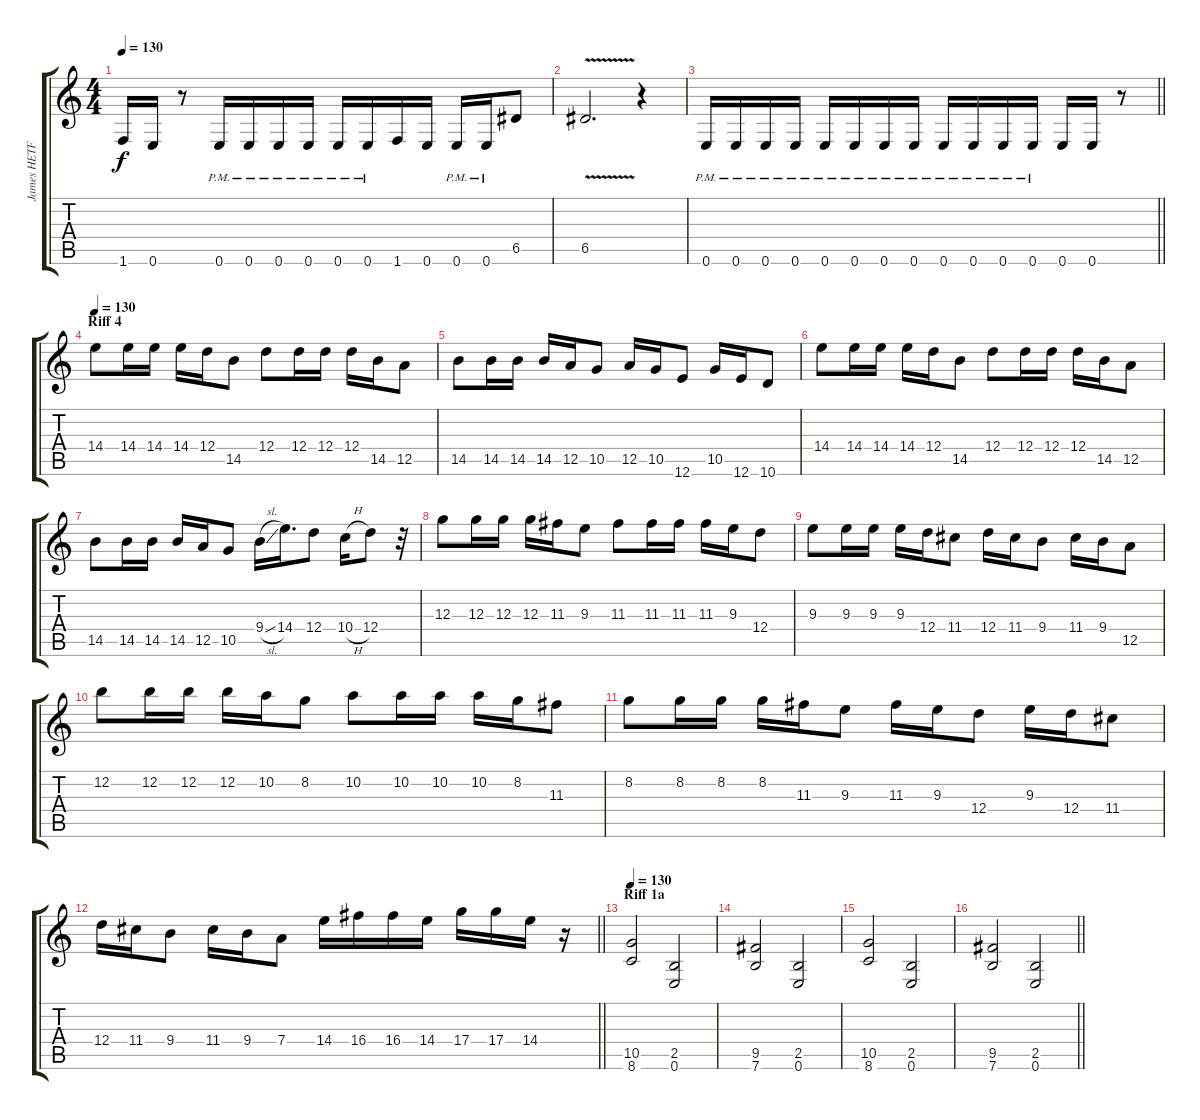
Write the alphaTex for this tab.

\track ("James HETFIELD" "James HETF") {instrument distortionguitar}
\staff {score tabs}
\tuning (E4 B3 G3 D3 A2 E2) {hide}
\ts (4 4)
\tempo 130
\clef g2
\ks c
1.6.16{dy f} 0.6.16 r.8 0.6{pm}.16 0.6{pm}.16 0.6{pm}.16 0.6{pm}.16 0.6{pm}.16 0.6{pm}.16 1.6.16 0.6.16 0.6{pm}.16 0.6{pm}.16 6.5.8 |
6.5{v}.2{d} r.4 |
\barLineRight lightlight
0.6{pm}.16 0.6{pm}.16 0.6{pm}.16 0.6{pm}.16 0.6{pm}.16 0.6{pm}.16 0.6{pm}.16 0.6{pm}.16 0.6{pm}.16 0.6{pm}.16 0.6{pm}.16 0.6{pm}.16 0.6.16 0.6.16 r.8 |
\section ("" "Riff 4")
\tempo 130
14.4.8 14.4.16 14.4.16 14.4.16 12.4.16 14.5.8 12.4.8 12.4.16 12.4.16 12.4.16 14.5.16 12.5.8 |
14.5.8 14.5.16 14.5.16 14.5.16 12.5.16 10.5.8 12.5.16 10.5.16 12.6.8 10.5.16 12.6.16 10.6.8 |
14.4.8 14.4.16 14.4.16 14.4.16 12.4.16 14.5.8 12.4.8 12.4.16 12.4.16 12.4.16 14.5.16 12.5.8 |
14.5.8 14.5.16 14.5.16 14.5.16 12.5.16 10.5.8 9.4{sl}.16 14.4.16{d} 12.4.8 10.4{h}.16 12.4.8 r.32 |
12.3.8 12.3.16 12.3.16 12.3.16 11.3.16 9.3.8 11.3.8 11.3.16 11.3.16 11.3.16 9.3.16 12.4.8 |
9.3.8 9.3.16 9.3.16 9.3.16 12.4.16 11.4.8 12.4.16 11.4.16 9.4.8 11.4.16 9.4.16 12.5.8 |
12.2.8 12.2.16 12.2.16 12.2.16 10.2.16 8.2.8 10.2.8 10.2.16 10.2.16 10.2.16 8.2.16 11.3.8 |
8.2.8 8.2.16 8.2.16 8.2.16 11.3.16 9.3.8 11.3.16 9.3.16 12.4.8 9.3.16 12.4.16 11.4.8 |
\barLineRight lightlight
12.4.16 11.4.16 9.4.8 11.4.16 9.4.16 7.4.8 14.4.16 16.4.16 16.4.16 14.4.16 17.4.16 17.4.16 14.4.16 r.16 |
\section ("" "Riff 1a")
\tempo 130
(10.5 8.6).2 (2.5 0.6).2 |
(9.5 7.6).2 (2.5 0.6).2 |
(10.5 8.6).2 (2.5 0.6).2 |
\barLineRight lightlight
(9.5 7.6).2 (2.5 0.6).2
